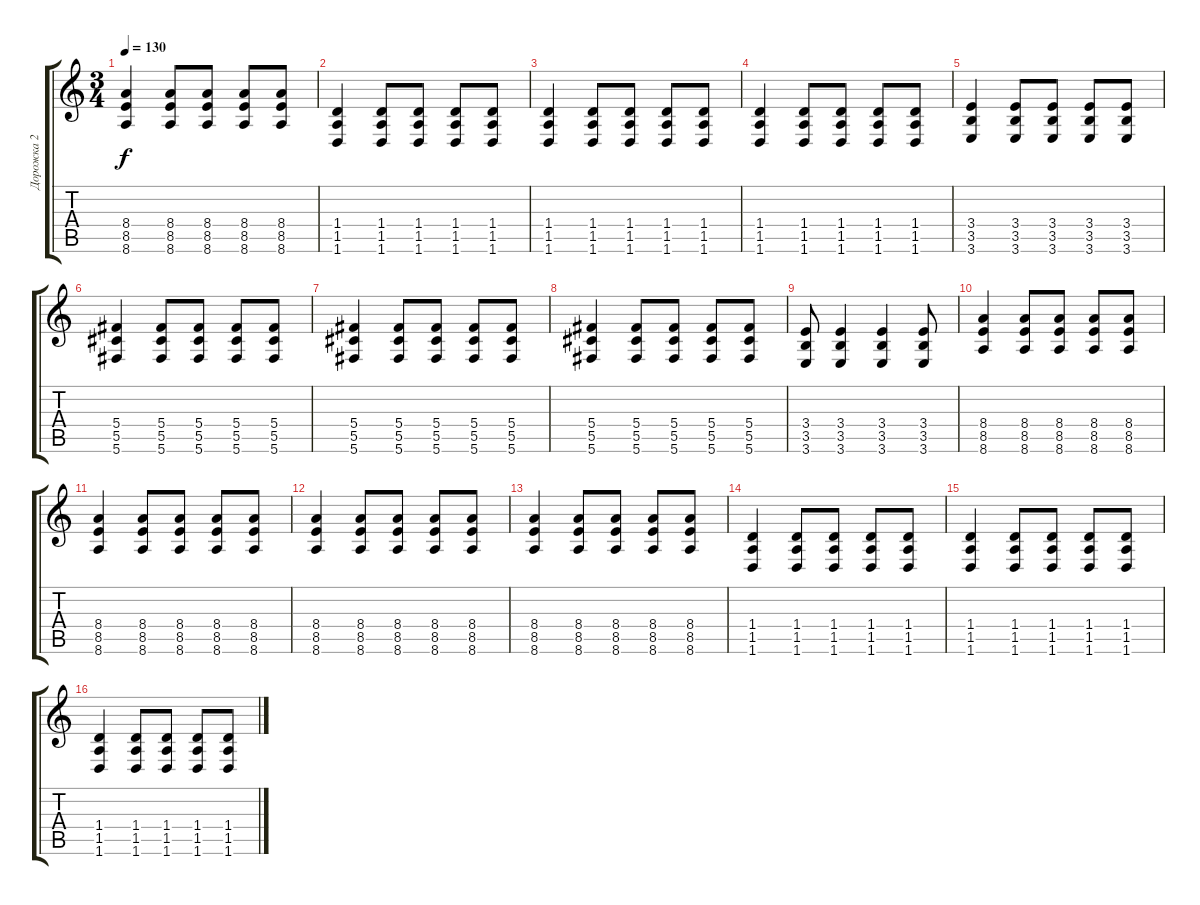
\track ("Дорожка 2" "Дорожка 2") {instrument distortionguitar}
\staff {score tabs}
\tuning (Eb4 Bb3 Gb3 Db3 Ab2 Db2) {hide}
\ts (3 4)
\tempo 130
\clef g2
\ks c
(8.4 8.5 8.6).4{dy f} (8.4 8.5 8.6).8 (8.4 8.5 8.6).8 (8.4 8.5 8.6).8 (8.4 8.5 8.6).8 |
(1.4 1.5 1.6).4 (1.4 1.5 1.6).8 (1.4 1.5 1.6).8 (1.4 1.5 1.6).8 (1.4 1.5 1.6).8 |
(1.4 1.5 1.6).4 (1.4 1.5 1.6).8 (1.4 1.5 1.6).8 (1.4 1.5 1.6).8 (1.4 1.5 1.6).8 |
(1.4 1.5 1.6).4 (1.4 1.5 1.6).8 (1.4 1.5 1.6).8 (1.4 1.5 1.6).8 (1.4 1.5 1.6).8 |
(3.4 3.5 3.6).4 (3.4 3.5 3.6).8 (3.4 3.5 3.6).8 (3.4 3.5 3.6).8 (3.4 3.5 3.6).8 |
(5.4 5.5 5.6).4 (5.4 5.5 5.6).8 (5.4 5.5 5.6).8 (5.4 5.5 5.6).8 (5.4 5.5 5.6).8 |
(5.4 5.5 5.6).4 (5.4 5.5 5.6).8 (5.4 5.5 5.6).8 (5.4 5.5 5.6).8 (5.4 5.5 5.6).8 |
(5.4 5.5 5.6).4 (5.4 5.5 5.6).8 (5.4 5.5 5.6).8 (5.4 5.5 5.6).8 (5.4 5.5 5.6).8 |
(3.4 3.5 3.6).8 (3.4 3.5 3.6).4 (3.4 3.5 3.6).4 (3.4 3.5 3.6).8 |
(8.4 8.5 8.6).4 (8.4 8.5 8.6).8 (8.4 8.5 8.6).8 (8.4 8.5 8.6).8 (8.4 8.5 8.6).8 |
(8.4 8.5 8.6).4 (8.4 8.5 8.6).8 (8.4 8.5 8.6).8 (8.4 8.5 8.6).8 (8.4 8.5 8.6).8 |
(8.4 8.5 8.6).4 (8.4 8.5 8.6).8 (8.4 8.5 8.6).8 (8.4 8.5 8.6).8 (8.4 8.5 8.6).8 |
(8.4 8.5 8.6).4 (8.4 8.5 8.6).8 (8.4 8.5 8.6).8 (8.4 8.5 8.6).8 (8.4 8.5 8.6).8 |
(1.4 1.5 1.6).4 (1.4 1.5 1.6).8 (1.4 1.5 1.6).8 (1.4 1.5 1.6).8 (1.4 1.5 1.6).8 |
(1.4 1.5 1.6).4 (1.4 1.5 1.6).8 (1.4 1.5 1.6).8 (1.4 1.5 1.6).8 (1.4 1.5 1.6).8 |
(1.4 1.5 1.6).4 (1.4 1.5 1.6).8 (1.4 1.5 1.6).8 (1.4 1.5 1.6).8 (1.4 1.5 1.6).8
